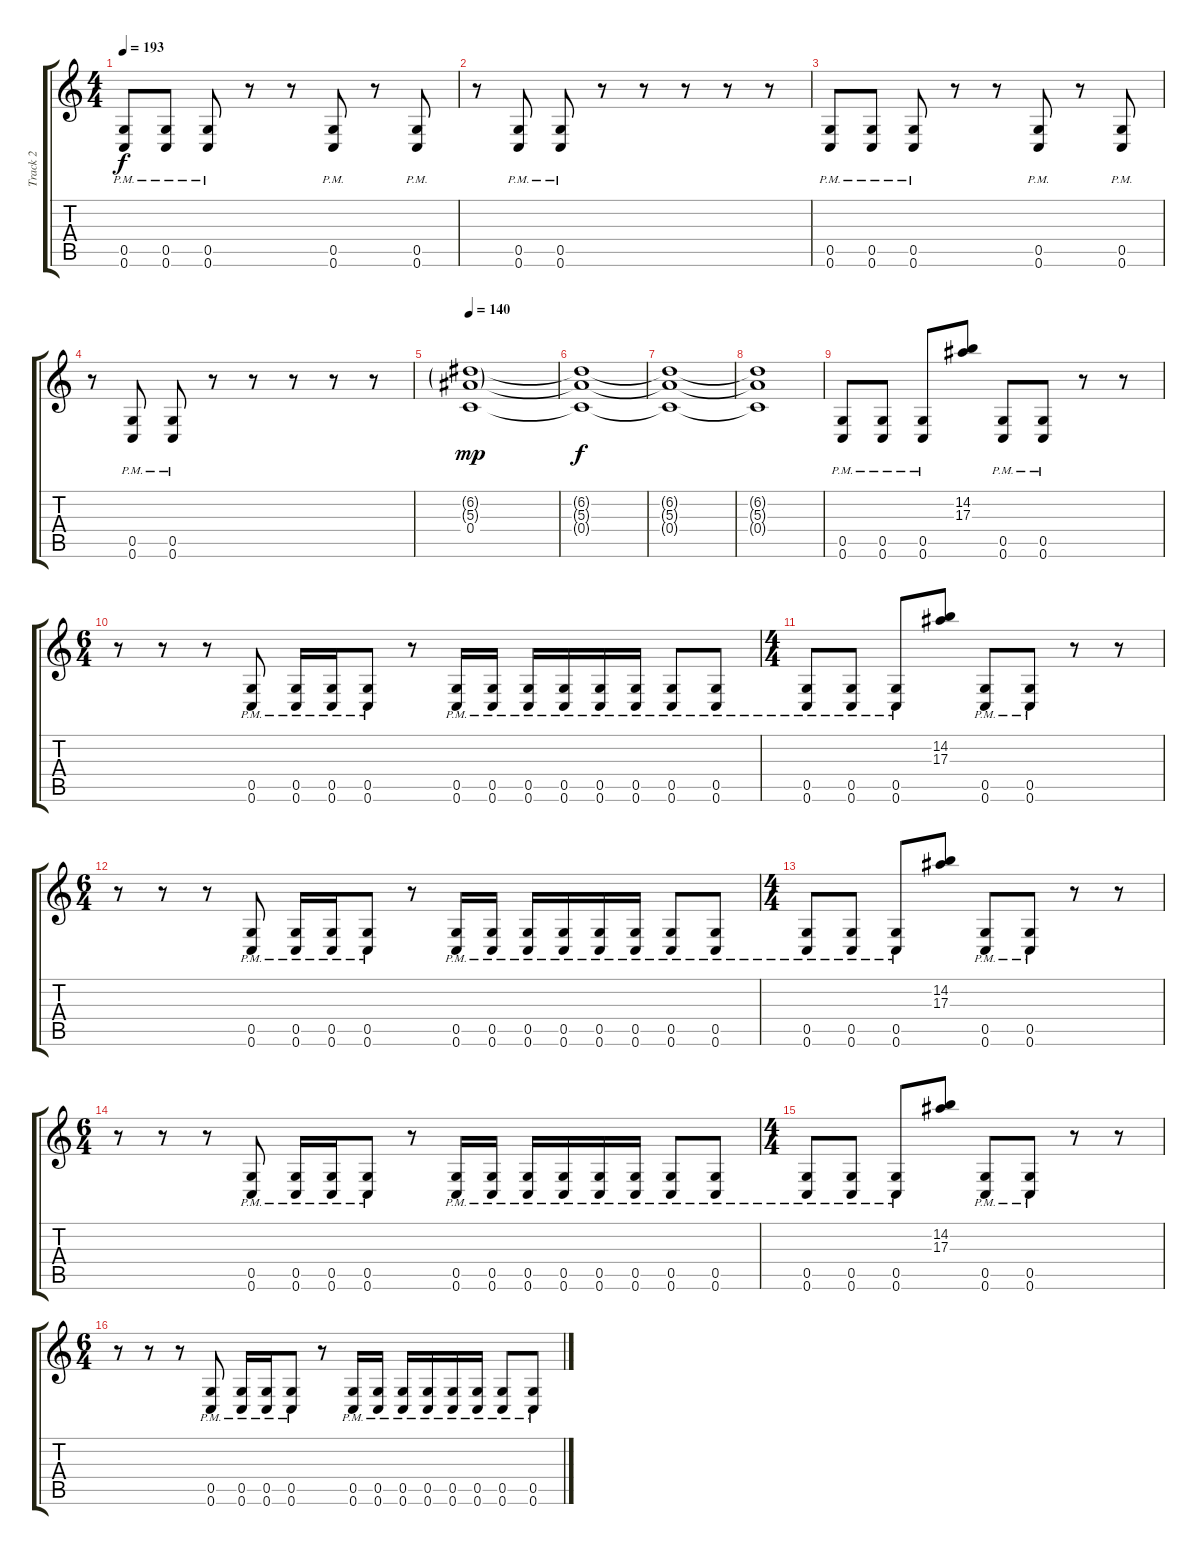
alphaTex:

\track ("Track 2" "Track 2") {instrument distortionguitar}
\staff {score tabs}
\tuning (D4 A3 F3 C3 G2 C2) {hide}
\ts (4 4)
\tempo 193
\clef g2
\ks c
(0.5{pm} 0.6{pm}).8{dy f} (0.5{pm} 0.6{pm}).8 (0.5{pm} 0.6{pm}).8 r.8 r.8 (0.5{pm} 0.6{pm}).8 r.8 (0.5{pm} 0.6{pm}).8 |
r.8 (0.5{pm} 0.6{pm}).8 (0.5{pm} 0.6{pm}).8 r.8 r.8 r.8 r.8 r.8 |
(0.5{pm} 0.6{pm}).8 (0.5{pm} 0.6{pm}).8 (0.5{pm} 0.6{pm}).8 r.8 r.8 (0.5{pm} 0.6{pm}).8 r.8 (0.5{pm} 0.6{pm}).8 |
r.8 (0.5{pm} 0.6{pm}).8 (0.5{pm} 0.6{pm}).8 r.8 r.8 r.8 r.8 r.8 |
\tempo 140
(6.2{g} 5.3{g} 0.4).1{dy mp} |
(6.2{t} 5.3{t} 0.4{t}).1{dy f} |
(6.2{t} 5.3{t} 0.4{t}).1 |
(6.2{t} 5.3{t} 0.4{t}).1 |
(0.5{pm} 0.6{pm}).8 (0.5{pm} 0.6{pm}).8 (0.5{pm} 0.6{pm}).8 (14.2 17.3).8 (0.5{pm} 0.6{pm}).8 (0.5{pm} 0.6{pm}).8 r.8 r.8 |
\ts (6 4)
r.8 r.8 r.8 (0.5{pm} 0.6{pm}).8 (0.5{pm} 0.6{pm}).16 (0.5{pm} 0.6{pm}).16 (0.5{pm} 0.6{pm}).8 r.8 (0.5{pm} 0.6{pm}).16 (0.5{pm} 0.6{pm}).16 (0.5{pm} 0.6{pm}).16 (0.5{pm} 0.6{pm}).16 (0.5{pm} 0.6{pm}).16 (0.5{pm} 0.6{pm}).16 (0.5{pm} 0.6{pm}).8 (0.5{pm} 0.6{pm}).8 |
\ts (4 4)
(0.5{pm} 0.6{pm}).8 (0.5{pm} 0.6{pm}).8 (0.5{pm} 0.6{pm}).8 (14.2 17.3).8 (0.5{pm} 0.6{pm}).8 (0.5{pm} 0.6{pm}).8 r.8 r.8 |
\ts (6 4)
r.8 r.8 r.8 (0.5{pm} 0.6{pm}).8 (0.5{pm} 0.6{pm}).16 (0.5{pm} 0.6{pm}).16 (0.5{pm} 0.6{pm}).8 r.8 (0.5{pm} 0.6{pm}).16 (0.5{pm} 0.6{pm}).16 (0.5{pm} 0.6{pm}).16 (0.5{pm} 0.6{pm}).16 (0.5{pm} 0.6{pm}).16 (0.5{pm} 0.6{pm}).16 (0.5{pm} 0.6{pm}).8 (0.5{pm} 0.6{pm}).8 |
\ts (4 4)
(0.5{pm} 0.6{pm}).8 (0.5{pm} 0.6{pm}).8 (0.5{pm} 0.6{pm}).8 (14.2 17.3).8 (0.5{pm} 0.6{pm}).8 (0.5{pm} 0.6{pm}).8 r.8 r.8 |
\ts (6 4)
r.8 r.8 r.8 (0.5{pm} 0.6{pm}).8 (0.5{pm} 0.6{pm}).16 (0.5{pm} 0.6{pm}).16 (0.5{pm} 0.6{pm}).8 r.8 (0.5{pm} 0.6{pm}).16 (0.5{pm} 0.6{pm}).16 (0.5{pm} 0.6{pm}).16 (0.5{pm} 0.6{pm}).16 (0.5{pm} 0.6{pm}).16 (0.5{pm} 0.6{pm}).16 (0.5{pm} 0.6{pm}).8 (0.5{pm} 0.6{pm}).8 |
\ts (4 4)
(0.5{pm} 0.6{pm}).8 (0.5{pm} 0.6{pm}).8 (0.5{pm} 0.6{pm}).8 (14.2 17.3).8 (0.5{pm} 0.6{pm}).8 (0.5{pm} 0.6{pm}).8 r.8 r.8 |
\ts (6 4)
r.8 r.8 r.8 (0.5{pm} 0.6{pm}).8 (0.5{pm} 0.6{pm}).16 (0.5{pm} 0.6{pm}).16 (0.5{pm} 0.6{pm}).8 r.8 (0.5{pm} 0.6{pm}).16 (0.5{pm} 0.6{pm}).16 (0.5{pm} 0.6{pm}).16 (0.5{pm} 0.6{pm}).16 (0.5{pm} 0.6{pm}).16 (0.5{pm} 0.6{pm}).16 (0.5{pm} 0.6{pm}).8 (0.5{pm} 0.6{pm}).8
